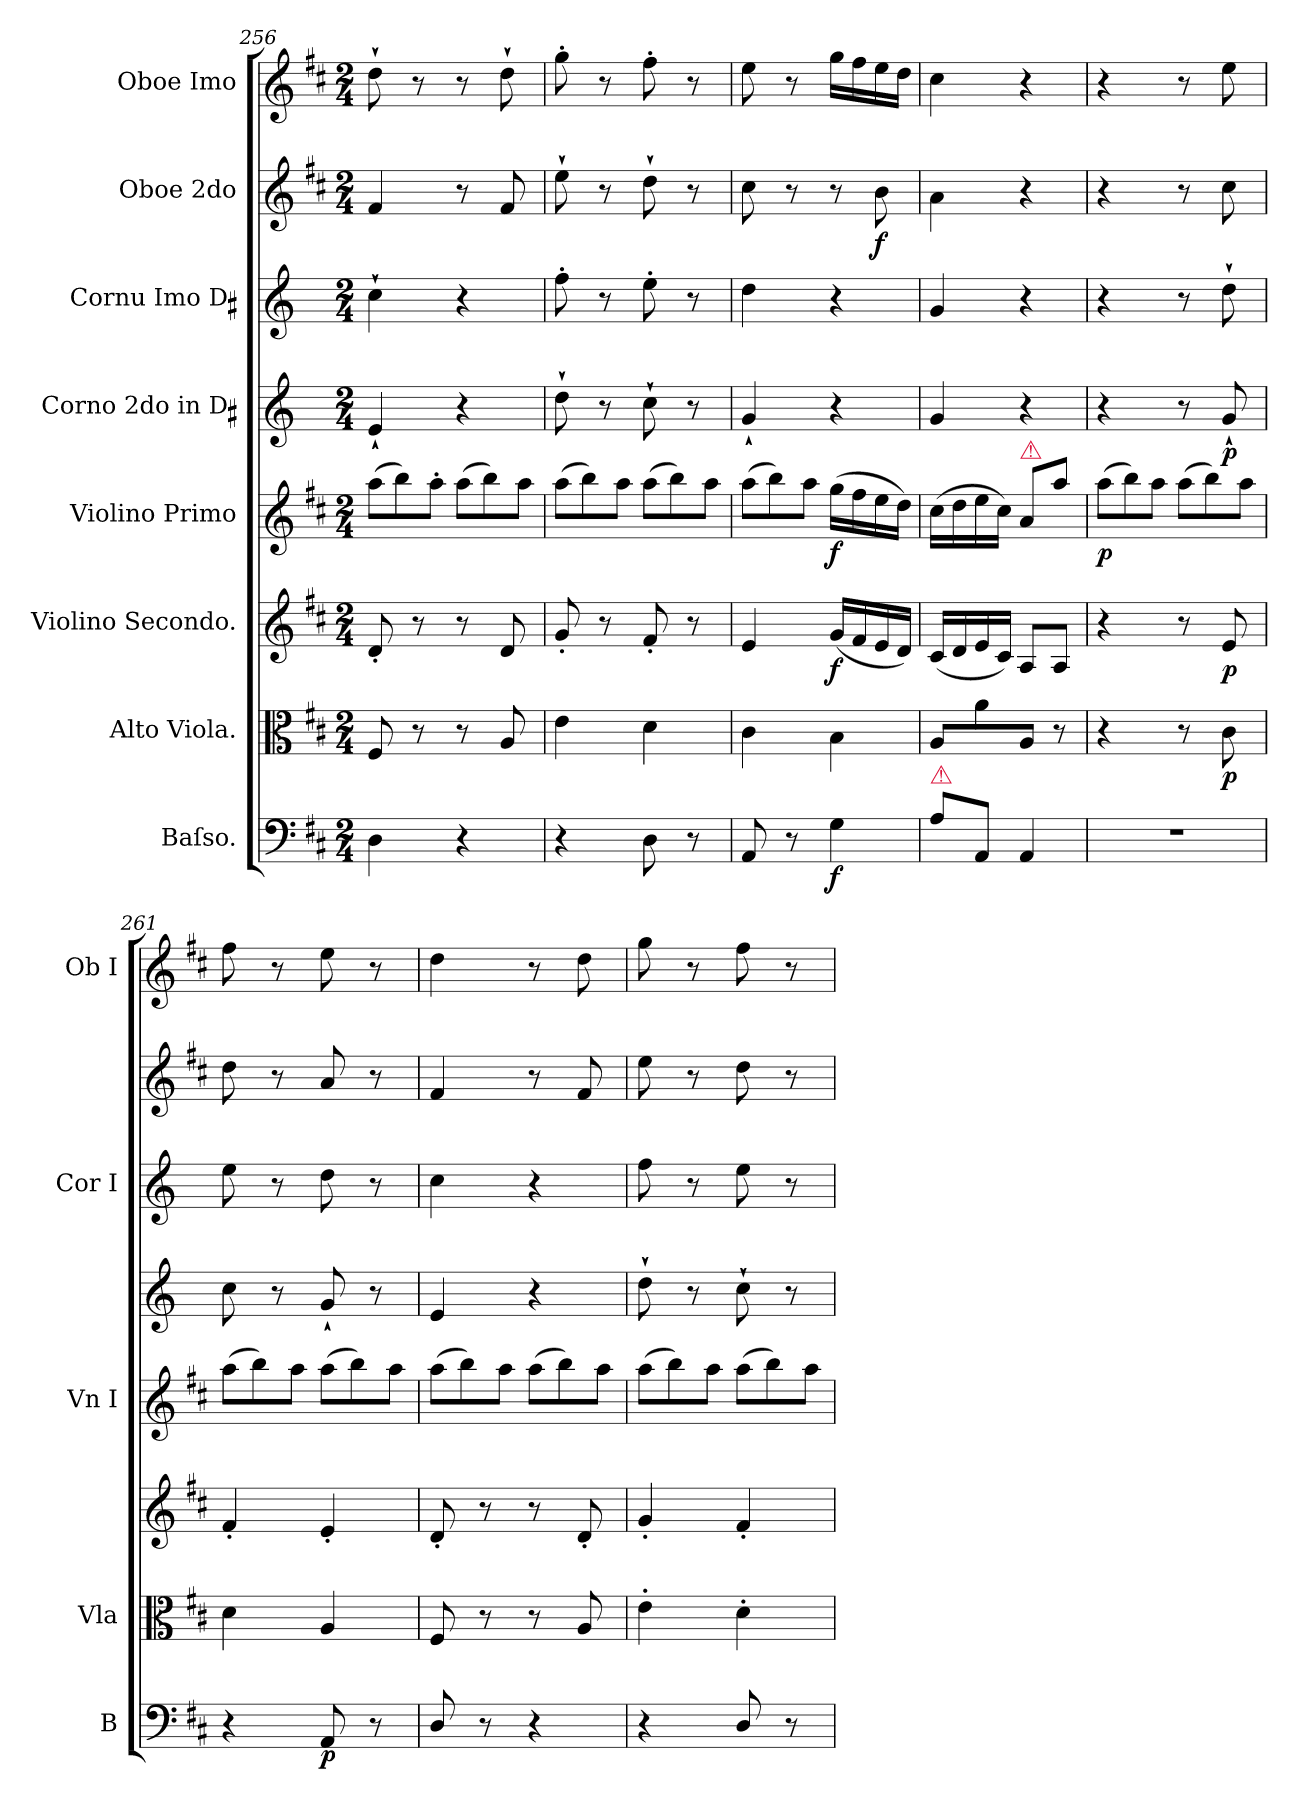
**kern	**dynam	**kern	**dynam	**kern	**dynam	**kern	**dynam	**kern	**dynam	**kern	**kern	**dynam	**kern	**dynam
*part8	*part8	*part7	*part7	*part6	*part6	*part5	*part5	*part4	*part4	*part3	*part2	*part2	*part1	*part1
*staff8	*staff8	*staff7	*staff7	*staff6	*staff6	*staff5	*staff5	*staff4	*staff4	*staff3	*staff2	*staff2	*staff1	*staff1
*I"Baſso.	*	*I"Alto Viola.	*	*I"Violino Secondo.	*	*I"Violino Primo	*	*I"Corno 2do in D#	*	*I"Cornu Imo D#	*I"Oboe 2do	*	*I"Oboe Imo	*
*I'B	*	*I'Vla	*	*	*	*I'Vn I	*	*	*	*I'Cor I	*	*	*I'Ob I	*
*clefF4	*	*clefC3	*	*clefG2	*	*clefG2	*	*clefG2	*	*clefG2	*clefG2	*	*clefG2	*
*	*	*	*	*	*	*	*	*ITrd-1c-2	*	*ITrd-1c-2	*	*	*	*
*k[f#c#]	*	*k[f#c#]	*	*k[f#c#]	*	*k[f#c#]	*	*k[f#c#]	*	*k[f#c#]	*k[f#c#]	*	*k[f#c#]	*
*D:	*	*D:	*	*D:	*	*D:	*	*D:	*	*D:	*D:	*	*D:	*
*M2/4	*	*M2/4	*	*M2/4	*	*M2/4	*	*M2/4	*	*M2/4	*M2/4	*	*M2/4	*
*	*	*	*	*	*	*Xtuplet	*	*	*	*	*	*	*	*
=256	=256	=256	=256	=256	=256	=256	=256	=256	=256	=256	=256	=256	=256	=256
4D\	.	8F#/	.	8d'/	.	(12aa\L	.	4f#`>/	.	4dd`\	4f#/	.	8dd`\	.
.	.	.	.	.	.	12bb\)	.	.	.	.	.	.	.	.
.	.	8r	.	8r	.	.	.	.	.	.	.	.	8r	.
.	.	.	.	.	.	12aa'\J	.	.	.	.	.	.	.	.
4r	.	8r	.	8r	.	(12aa\L	.	4r	.	4r	8r	.	8r	.
.	.	.	.	.	.	12bb\)	.	.	.	.	.	.	.	.
.	.	8A/	.	8d/	.	.	.	.	.	.	8f#/	.	8dd`\	.
.	.	.	.	.	.	12aa\J	.	.	.	.	.	.	.	.
=257	=257	=257	=257	=257	=257	=257	=257	=257	=257	=257	=257	=257	=257	=257
4r	.	4e\	.	8g'/	.	(12aa\L	.	8ee`\	.	8gg'\	8ee`\	.	8gg'\	.
.	.	.	.	.	.	12bb\)	.	.	.	.	.	.	.	.
.	.	.	.	8r	.	.	.	8r	.	8r	8r	.	8r	.
.	.	.	.	.	.	12aa\J	.	.	.	.	.	.	.	.
8D\	.	4d\	.	8f#'/	.	(12aa\L	.	8dd`\	.	8ff#'\	8dd`\	.	8ff#'\	.
.	.	.	.	.	.	12bb\)	.	.	.	.	.	.	.	.
8r	.	.	.	8r	.	.	.	8r	.	8r	8r	.	8r	.
.	.	.	.	.	.	12aa\J	.	.	.	.	.	.	.	.
=258	=258	=258	=258	=258	=258	=258	=258	=258	=258	=258	=258	=258	=258	=258
*	*	*^	*	*	*	*	*	*	*	*	*	*	*	*
8AA/	.	4c#\	8ryy	.	4e/	.	(12aa\L	.	4a`>/	.	4ee\	8cc#\	.	8ee\	.
.	.	.	.	.	.	.	12bb\)	.	.	.	.	.	.	.	.
8r	.	.	4.ryy	for.	.	.	.	.	.	.	.	8r	.	8r	.
.	.	.	.	.	.	.	12aa\J	.	.	.	.	.	.	.	.
4G\	f	4B\	.	.	(16g/LL	f	(16gg\LL	f	4r	.	4r	8r	.	16gg\LL	for
.	.	.	.	.	16f#/	.	16ff#\	.	.	.	.	.	.	16ff#\	.
.	.	.	.	.	16e/	.	16ee\	.	.	.	.	8b\	f	16ee\	.
.	.	.	.	.	16d/JJ)	.	16dd\JJ)	.	.	.	.	.	.	16dd\JJ	.
=259	=259	=259	=259	=259	=259	=259	=259	=259	=259	=259	=259	=259	=259	=259	=259
!	!	!LO:TX:a:color=crimson:t=⚠	!	!	!	!	!	!	!	!	!	!	!	!	!
!LO:TX:a:color=crimson:t=⚠	!	!	!	!	!	!	!	!	!	!	!	!	!	!	!
*	*	*v	*v	*	*	*	*	*	*	*	*	*	*	*	*
8A\L	.	8A/L	.	(16c#/LL	.	(16cc#\LL	.	4a/	.	4a/	4a\	.	4cc#\	.
.	.	.	.	16d/	.	16dd\	.	.	.	.	.	.	.	.
8AA/J	.	8a\	.	16e/	.	16ee\	.	.	.	.	.	.	.	.
.	.	.	.	16c#/JJ)	.	16cc#\JJ)	.	.	.	.	.	.	.	.
!	!	!	!	!	!	!LO:TX:a:color=crimson:t=⚠	!	!	!	!	!	!	!	!
4AA/	.	8A/J	.	8A/L	.	8a/L	.	4r	.	4r	4r	.	4r	.
.	.	8r	.	8A/J	.	8aa\J	.	.	.	.	.	.	.	.
=260	=260	=260	=260	=260	=260	=260	=260	=260	=260	=260	=260	=260	=260	=260
2r	.	4r	.	4r	.	(12aa\L	p	4r	.	4r	4r	.	4r	.
.	.	.	.	.	.	12bb\)	.	.	.	.	.	.	.	.
.	.	.	.	.	.	12aa\J	.	.	.	.	.	.	.	.
.	.	8r	.	8r	.	(12aa\L	.	8r	.	8r	8r	.	8r	.
.	.	.	.	.	.	12bb\)	.	.	.	.	.	.	.	.
.	.	8c#\	p	8e/	p	.	.	8a`>/	p	8ee`\	8cc#\	po	8ee\	.
.	.	.	.	.	.	12aa\J	.	.	.	.	.	.	.	.
=261	=261	=261	=261	=261	=261	=261	=261	=261	=261	=261	=261	=261	=261	=261
4r	.	4d\	.	4f#'/	.	(12aa\L	.	8dd\	.	8ff#\	8dd\	.	8ff#\	.
.	.	.	.	.	.	12bb\)	.	.	.	.	.	.	.	.
.	.	.	.	.	.	.	.	8r	.	8r	8r	.	8r	.
.	.	.	.	.	.	12aa\J	.	.	.	.	.	.	.	.
8AA/	p	4A/	.	4e'/	.	(12aa\L	.	8a`>/	.	8ee\	8a/	.	8ee\	.
.	.	.	.	.	.	12bb\)	.	.	.	.	.	.	.	.
8r	.	.	.	.	.	.	.	8r	.	8r	8r	.	8r	.
.	.	.	.	.	.	12aa\J	.	.	.	.	.	.	.	.
=262	=262	=262	=262	=262	=262	=262	=262	=262	=262	=262	=262	=262	=262	=262
8D/	.	8F#/	.	8d'/	.	(12aa\L	.	4f#/	.	4dd\	4f#/	.	4dd\	.
.	.	.	.	.	.	12bb\)	.	.	.	.	.	.	.	.
8r	.	8r	.	8r	.	.	.	.	.	.	.	.	.	.
.	.	.	.	.	.	12aa\J	.	.	.	.	.	.	.	.
4r	.	8r	.	8r	.	(12aa\L	.	4r	.	4r	8r	.	8r	.
.	.	.	.	.	.	12bb\)	.	.	.	.	.	.	.	.
.	.	8A/	.	8d'/	.	.	.	.	.	.	8f#/	.	8dd\	.
.	.	.	.	.	.	12aa\J	.	.	.	.	.	.	.	.
=263	=263	=263	=263	=263	=263	=263	=263	=263	=263	=263	=263	=263	=263	=263
4r	.	4e'\	.	4g'/	.	(12aa\L	.	8ee`\	.	8gg\	8ee\	.	8gg\	.
.	.	.	.	.	.	12bb\)	.	.	.	.	.	.	.	.
.	.	.	.	.	.	.	.	8r	.	8r	8r	.	8r	.
.	.	.	.	.	.	12aa\J	.	.	.	.	.	.	.	.
8D/	.	4d'\	.	4f#'/	.	(12aa\L	.	8dd`\	.	8ff#\	8dd\	.	8ff#\	.
.	.	.	.	.	.	12bb\)	.	.	.	.	.	.	.	.
8r	.	.	.	.	.	.	.	8r	.	8r	8r	.	8r	.
.	.	.	.	.	.	12aa\J	.	.	.	.	.	.	.	.
=	=	=	=	=	=	=	=	=	=	=	=	=	=	=
*-	*-	*-	*-	*-	*-	*-	*-	*-	*-	*-	*-	*-	*-	*-
